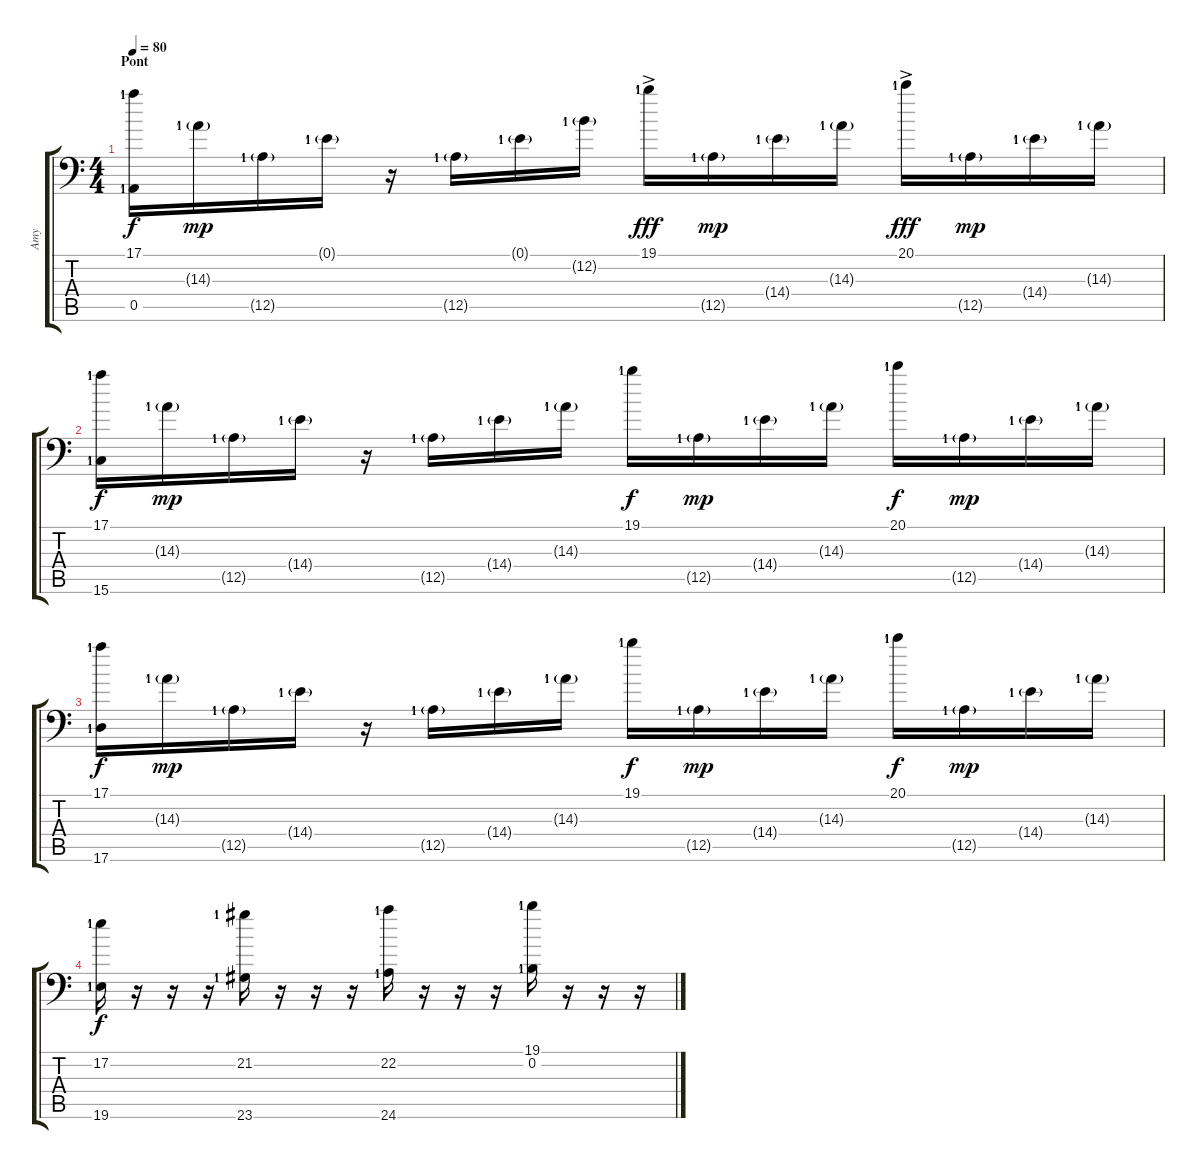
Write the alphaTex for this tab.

\track ("Amy" "Amy") {instrument acousticgrandpiano}
\staff {score tabs}
\tuning (E4 B3 G3 D3 A2 A1) {hide}
\ts (4 4)
\section ("" "Pont")
\tempo 80
\clef f4
\ks c
(17.1{rf 1} 0.5{lf 1}).16{dy f} 14.3{g rf 1}.16{dy mp} 12.5{g rf 1}.16 0.1{g rf 1}.16 r.16 12.5{g rf 1}.16 0.1{g rf 1}.16 12.2{g rf 1}.16 19.1{ac rf 1}.16{dy fff} 12.5{g rf 1}.16{dy mp} 14.4{g rf 1}.16 14.3{g rf 1}.16 20.1{ac rf 1}.16{dy fff} 12.5{g rf 1}.16{dy mp} 14.4{g rf 1}.16 14.3{g rf 1}.16 |
(17.1{rf 1} 15.6{lf 1}).16{dy f} 14.3{g rf 1}.16{dy mp} 12.5{g rf 1}.16 14.4{g rf 1}.16 r.16 12.5{g rf 1}.16 14.4{g rf 1}.16 14.3{g rf 1}.16 19.1{rf 1}.16{dy f} 12.5{g rf 1}.16{dy mp} 14.4{g rf 1}.16 14.3{g rf 1}.16 20.1{rf 1}.16{dy f} 12.5{g rf 1}.16{dy mp} 14.4{g rf 1}.16 14.3{g rf 1}.16 |
(17.1{rf 1} 17.6{lf 1}).16{dy f} 14.3{g rf 1}.16{dy mp} 12.5{g rf 1}.16 14.4{g rf 1}.16 r.16 12.5{g rf 1}.16 14.4{g rf 1}.16 14.3{g rf 1}.16 19.1{rf 1}.16{dy f} 12.5{g rf 1}.16{dy mp} 14.4{g rf 1}.16 14.3{g rf 1}.16 20.1{rf 1}.16{dy f} 12.5{g rf 1}.16{dy mp} 14.4{g rf 1}.16 14.3{g rf 1}.16 |
(17.2{rf 1} 19.6{lf 1}).16{dy f} r.16 r.16 r.16 (21.2{rf 1} 23.6{lf 1}).16 r.16 r.16 r.16 (22.2{rf 1} 24.6{lf 1}).16 r.16 r.16 r.16 (19.1{rf 1} 0.2{lf 1}).16 r.16 r.16 r.16
